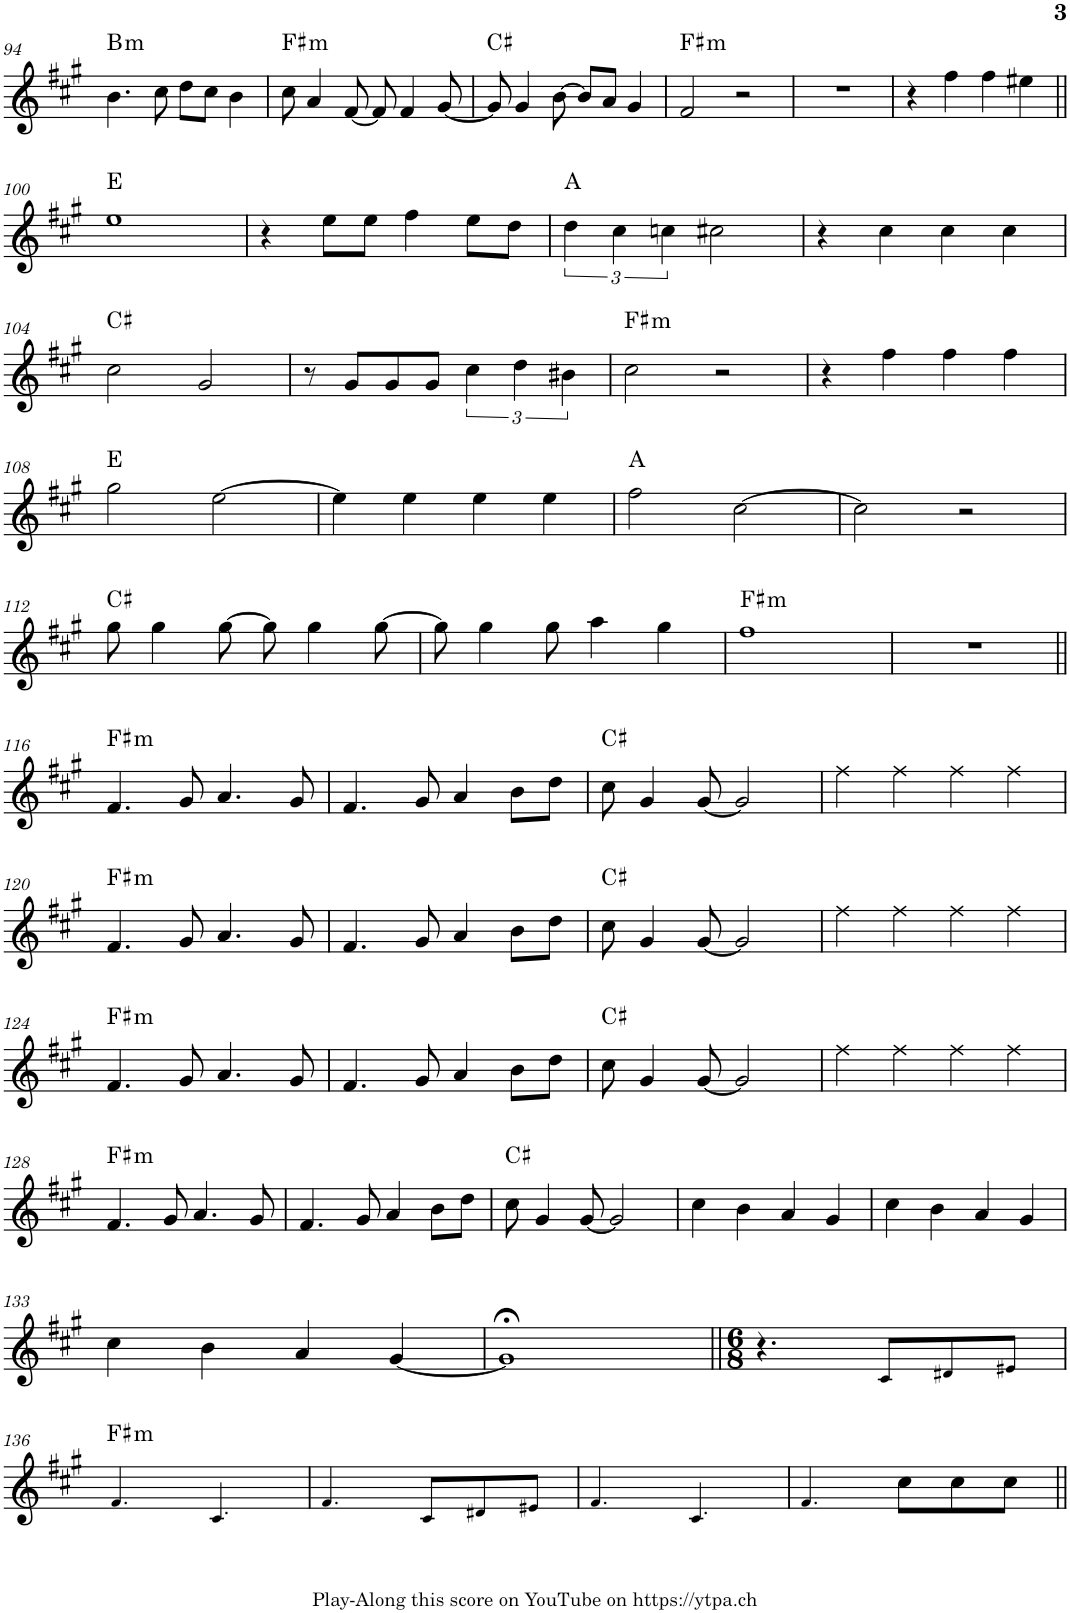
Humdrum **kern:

**kern	**harte
*part1	*part1
*staff1	*
*I"Piano	*
*I'Pno.	*
!!LO:PB:g=z
*clefG2	*
*k[f#c#g#]	*
*M4/4	*
=94	=94
!	!LO:H:kt=m
4.b\	B:min
8cc#\	.
8dd\L	.
8cc#\J	.
4b\	.
=95	=95
!	!LO:H:kt=m
8cc#\	F#:min
4a/	.
[8f#/	.
8f#/]	.
4f#/	.
[8g#/	.
=96	=96
8g#/]	C#:maj
4g#/	.
[8b\	.
8b/L]	.
8a/J	.
4g#/	.
=97	=97
!	!LO:H:kt=m
2f#/	F#:min
2r	.
=98	=98
1r	.
=99	=99
4r	.
4ff#\	.
4ff#\	.
4ee#X\	.
!!LO:LB:g=z
=100||	=100||
1ee	E:maj
=101	=101
4r	.
8ee\L	.
8ee\J	.
4ff#\	.
8ee\L	.
8dd\J	.
=102	=102
6dd\	A:maj
6cc#\	.
6ccn\	.
2cc#X\	.
=103	=103
4r	.
4cc#\	.
4cc#\	.
4cc#\	.
!!LO:LB:g=z
=104	=104
2cc#\	C#:maj
2g#/	.
=105	=105
8r	.
8g#/L	.
8g#/	.
8g#/J	.
6cc#\	.
6dd\	.
6b#X\	.
=106	=106
!	!LO:H:kt=m
2cc#\	F#:min
2r	.
=107	=107
4r	.
4ff#\	.
4ff#\	.
4ff#\	.
!!LO:LB:g=z
=108	=108
2gg#\	E:maj
[2ee\	.
=109	=109
4ee\]	.
4ee\	.
4ee\	.
4ee\	.
=110	=110
2ff#\	A:maj
[2cc#\	.
=111	=111
2cc#\]	.
2r	.
!!LO:LB:g=z
=112	=112
8gg#\	C#:maj
4gg#\	.
[8gg#\	.
8gg#\]	.
4gg#\	.
[8gg#\	.
=113	=113
8gg#\]	.
4gg#\	.
8gg#\	.
4aa\	.
4gg#\	.
=114	=114
!	!LO:H:kt=m
1ff#	F#:min
=115	=115
1r	.
!!LO:LB:g=z
=116||	=116||
!	!LO:H:kt=m
4.f#/	F#:min
8g#/	.
4.a/	.
8g#/	.
=117	=117
4.f#/	.
8g#/	.
4a/	.
8b\L	.
8dd\J	.
=118	=118
8cc#\	C#:maj
4g#/	.
[8g#/	.
2g#/]	.
=119	=119
4ff#\	.
4ff#\	.
4ff#\	.
4ff#\	.
!!LO:LB:g=z
=120	=120
!	!LO:H:kt=m
4.f#/	F#:min
8g#/	.
4.a/	.
8g#/	.
=121	=121
4.f#/	.
8g#/	.
4a/	.
8b\L	.
8dd\J	.
=122	=122
8cc#\	C#:maj
4g#/	.
[8g#/	.
2g#/]	.
=123	=123
4ff#\	.
4ff#\	.
4ff#\	.
4ff#\	.
!!LO:LB:g=z
=124	=124
!	!LO:H:kt=m
4.f#/	F#:min
8g#/	.
4.a/	.
8g#/	.
=125	=125
4.f#/	.
8g#/	.
4a/	.
8b\L	.
8dd\J	.
=126	=126
8cc#\	C#:maj
4g#/	.
[8g#/	.
2g#/]	.
=127	=127
4ff#\	.
4ff#\	.
4ff#\	.
4ff#\	.
!!LO:LB:g=z
=128	=128
!	!LO:H:kt=m
4.f#/	F#:min
8g#/	.
4.a/	.
8g#/	.
=129	=129
4.f#/	.
8g#/	.
4a/	.
8b\L	.
8dd\J	.
=130	=130
8cc#\	C#:maj
4g#/	.
[8g#/	.
2g#/]	.
=131	=131
4cc#\	.
4b\	.
4a/	.
4g#/	.
=132	=132
4cc#\	.
4b\	.
4a/	.
4g#/	.
!!LO:LB:g=z
=133	=133
4cc#\	.
4b\	.
4a/	.
[4g#/	.
=134	=134
1g#;<]	.
=135||	=135||
*M6/8	*
4.r	.
8c#!/L	.
8d#X!/	.
8e#X!/J	.
!!LO:LB:g=z
=136	=136
!	!LO:H:kt=m
4.f#!/	F#:min
4.c#!/	.
=137	=137
4.f#!/	.
8c#!/L	.
8d#X!/	.
8e#X!/J	.
=138	=138
4.f#!/	.
4.c#!/	.
=139	=139
4.f#!/	.
8cc#\L	.
8cc#\	.
8cc#\J	.
=||	=||
*-	*-
